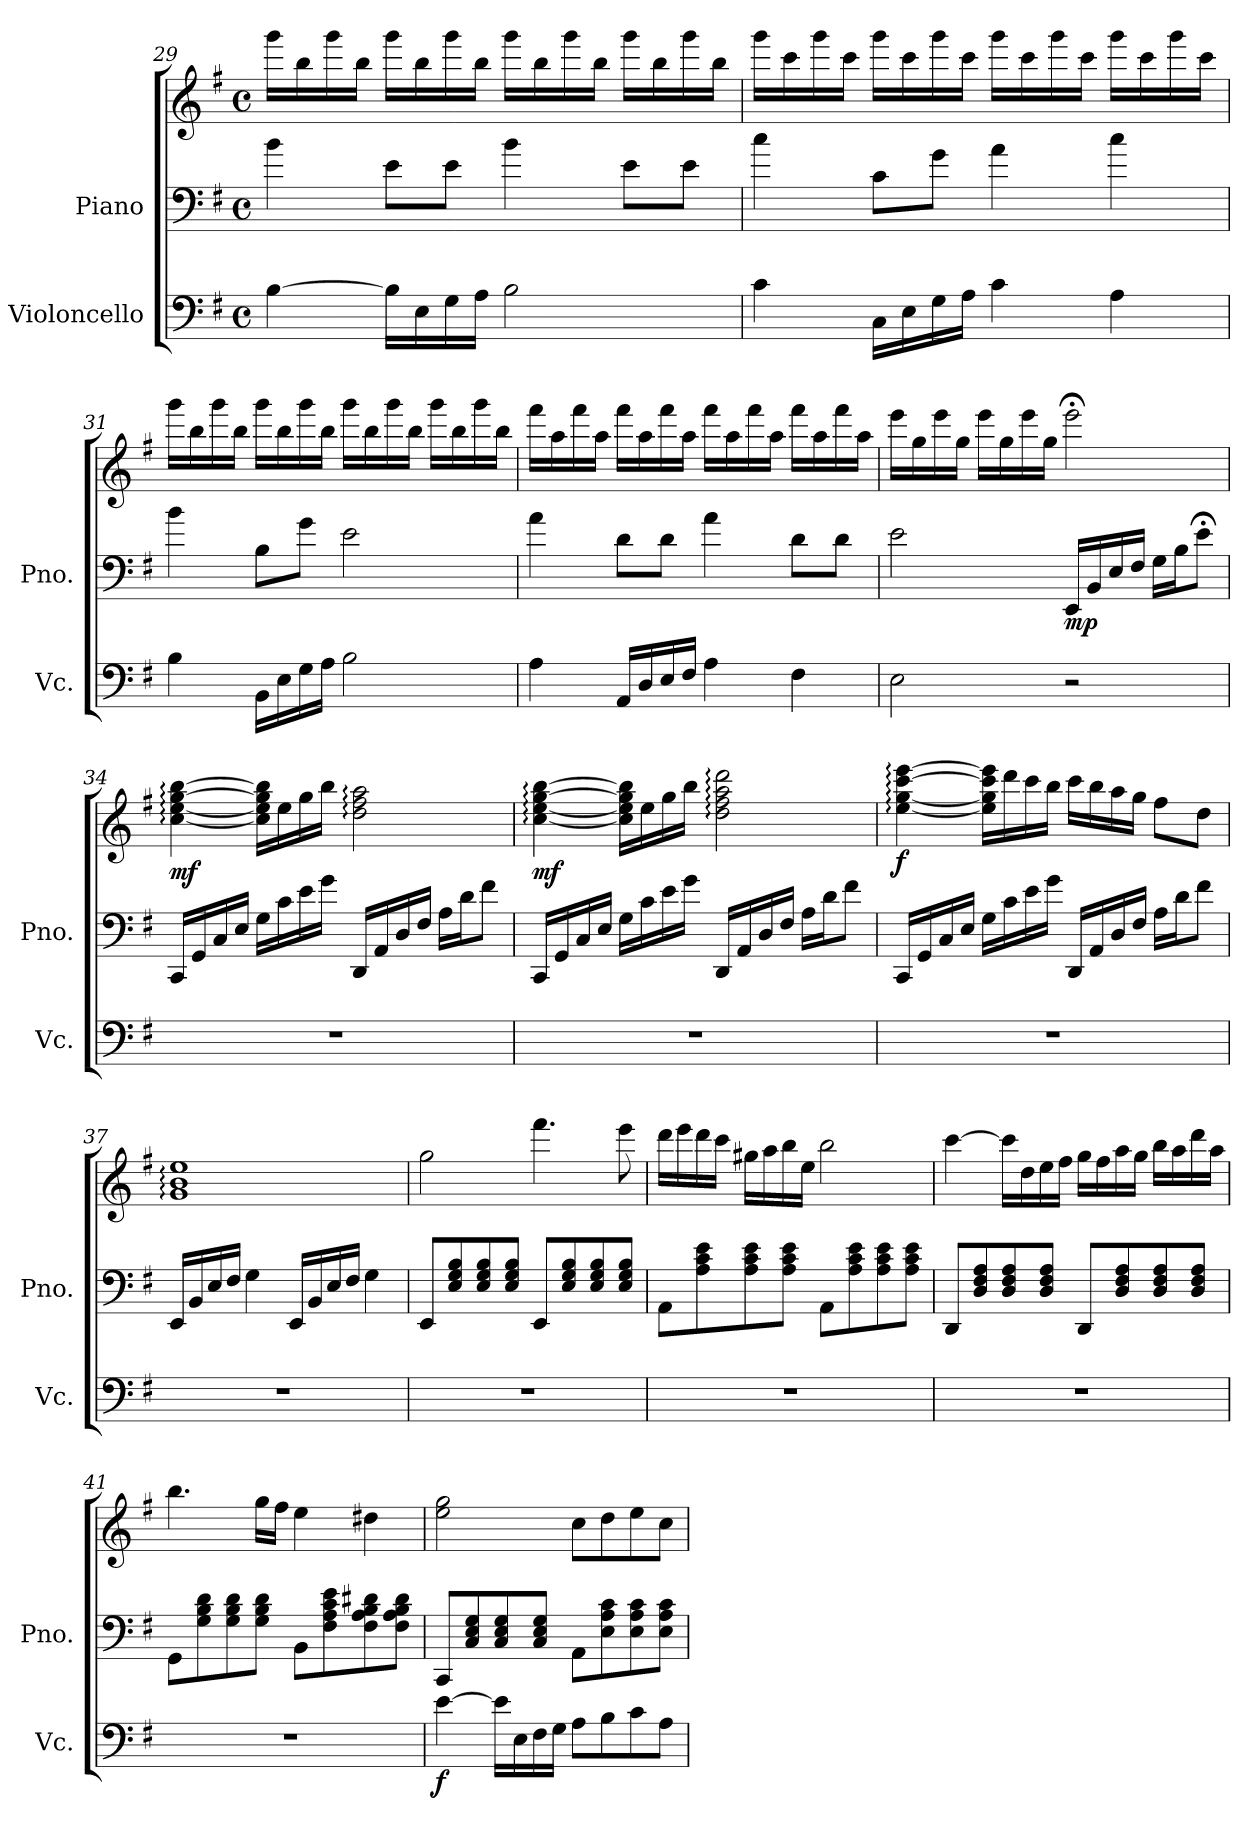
**kern	**dynam	**kern	**kern	**dynam
*part2	*part2	*part1	*part1	*part1
*staff3	*staff3	*staff2	*staff1	*staff1/2
*I"Violoncello	*	*I"Piano	*	*
*I'Vc.	*	*I'Pno.	*	*
!!LO:LB:g=z
*clefF4	*	*clefF4	*clefG2	*
*k[f#]	*	*k[f#]	*k[f#]	*
*M4/4	*	*M4/4	*M4/4	*
*met(c)	*	*met(c)	*met(c)	*
=29	=29	=29	=29	=29
[4B\	.	4b\	16ggg\LL	.
.	.	.	16bb\	.
.	.	.	16ggg\	.
.	.	.	16bb\JJ	.
16B\LL]	.	8e\L	16ggg\LL	.
16E\	.	.	16bb\	.
16G\	.	8e\J	16ggg\	.
16A\JJ	.	.	16bb\JJ	.
2B\	.	4b\	16ggg\LL	.
.	.	.	16bb\	.
.	.	.	16ggg\	.
.	.	.	16bb\JJ	.
.	.	8e\L	16ggg\LL	.
.	.	.	16bb\	.
.	.	8e\J	16ggg\	.
.	.	.	16bb\JJ	.
=30	=30	=30	=30	=30
4c\	.	4cc\	16ggg\LL	.
.	.	.	16ccc\	.
.	.	.	16ggg\	.
.	.	.	16ccc\JJ	.
16C\LL	.	8c\L	16ggg\LL	.
16E\	.	.	16ccc\	.
16G\	.	8g\J	16ggg\	.
16A\JJ	.	.	16ccc\JJ	.
4c\	.	4a\	16ggg\LL	.
.	.	.	16ccc\	.
.	.	.	16ggg\	.
.	.	.	16ccc\JJ	.
4A\	.	4cc\	16ggg\LL	.
.	.	.	16ccc\	.
.	.	.	16ggg\	.
.	.	.	16ccc\JJ	.
!!LO:LB:g=z
=31	=31	=31	=31	=31
4B\	.	4b\	16ggg\LL	.
.	.	.	16bb\	.
.	.	.	16ggg\	.
.	.	.	16bb\JJ	.
16BB\LL	.	8B\L	16ggg\LL	.
16E\	.	.	16bb\	.
16G\	.	8g\J	16ggg\	.
16A\JJ	.	.	16bb\JJ	.
2B\	.	2e\	16ggg\LL	.
.	.	.	16bb\	.
.	.	.	16ggg\	.
.	.	.	16bb\JJ	.
.	.	.	16ggg\LL	.
.	.	.	16bb\	.
.	.	.	16ggg\	.
.	.	.	16bb\JJ	.
=32	=32	=32	=32	=32
4A\	.	4a\	16fff#\LL	.
.	.	.	16aa\	.
.	.	.	16fff#\	.
.	.	.	16aa\JJ	.
16AA/LL	.	8d\L	16fff#\LL	.
16D/	.	.	16aa\	.
16E/	.	8d\J	16fff#\	.
16F#/JJ	.	.	16aa\JJ	.
4A\	.	4a\	16fff#\LL	.
.	.	.	16aa\	.
.	.	.	16fff#\	.
.	.	.	16aa\JJ	.
4F#\	.	8d\L	16fff#\LL	.
.	.	.	16aa\	.
.	.	8d\J	16fff#\	.
.	.	.	16aa\JJ	.
!!LO:PB:g=z
=33	=33	=33	=33	=33
2E\	.	2e\	16eee\LL	.
.	.	.	16gg\	.
.	.	.	16eee\	.
.	.	.	16gg\JJ	.
.	.	.	16eee\LL	.
.	.	.	16gg\	.
.	.	.	16eee\	.
.	.	.	16gg\JJ	.
!	!	!	!	!LO:DY:b=2
2r	.	16EE/LL	2eee;<\	mp
.	.	16BB/	.	.
.	.	16E/	.	.
.	.	16F#/JJ	.	.
.	.	16G\LL	.	.
.	.	16B\J	.	.
.	.	8e;<\J	.	.
=34	=34	=34	=34	=34
!	!	!	!	!LO:DY:b
1r	.	16CC/LL	[4cc\: [4ee\: [4gg\: [4bb\:	mf
.	.	16GG/	.	.
.	.	16C/	.	.
.	.	16E/JJ	.	.
.	.	16G\LL	16cc\] 16ee\] 16gg\] 16bb\]LL	.
.	.	16c\	16ee\	.
.	.	16e\	16gg\	.
.	.	16g\JJ	16bb\JJ	.
.	.	16DD/LL	2dd\: 2ff#\: 2aa\:	.
.	.	16AA/	.	.
.	.	16D/	.	.
.	.	16F#/JJ	.	.
.	.	16A\LL	.	.
.	.	16d\J	.	.
.	.	8f#\J	.	.
!!LO:LB:g=z
=35	=35	=35	=35	=35
!	!	!	!	!LO:DY:b
1r	.	16CC/LL	[4cc\: [4ee\: [4gg\: [4bb\:	mf
.	.	16GG/	.	.
.	.	16C/	.	.
.	.	16E/JJ	.	.
.	.	16G\LL	16cc\] 16ee\] 16gg\] 16bb\]LL	.
.	.	16c\	16ee\	.
.	.	16e\	16gg\	.
.	.	16g\JJ	16bb\JJ	.
.	.	16DD/LL	2dd\: 2ff#\: 2aa\: 2ddd\:	.
.	.	16AA/	.	.
.	.	16D/	.	.
.	.	16F#/JJ	.	.
.	.	16A\LL	.	.
.	.	16d\J	.	.
.	.	8f#\J	.	.
=36	=36	=36	=36	=36
!	!	!	!	!LO:DY:b
1r	.	16CC/LL	[4ee\: [4gg\: [4ccc\: [4eee\:	f
.	.	16GG/	.	.
.	.	16C/	.	.
.	.	16E/JJ	.	.
.	.	16G\LL	16ee\] 16gg\] 16ccc\] 16eee\]LL	.
.	.	16c\	16ddd\	.
.	.	16e\	16ccc\	.
.	.	16g\JJ	16bb\JJ	.
.	.	16DD/LL	16ccc\LL	.
.	.	16AA/	16bb\	.
.	.	16D/	16aa\	.
.	.	16F#/JJ	16gg\JJ	.
*	*	*	*MM52	*
.	.	16A\LL	8ff#\L	.
.	.	16d\J	.	.
*	*	*	*MM48	*
.	.	8f#\J	8dd\J	.
=37	=37	=37	=37	=37
*	*	*	*MM56	*
1r	.	16EE/LL	1g: 1b: 1ee:	.
.	.	16BB/	.	.
.	.	16E/	.	.
.	.	16F#/JJ	.	.
.	.	4G\	.	.
.	.	16EE/LL	.	.
.	.	16BB/	.	.
.	.	16E/	.	.
.	.	16F#/JJ	.	.
.	.	4G\	.	.
!!LO:LB:g=z
=38	=38	=38	=38	=38
!	!	!	!	!LO:DY:b=2
!	!	!	!	!LO:DY:n=1:b
1r	.	8EE/L	2gg\	mp f
.	.	8E/ 8G/ 8B/	.	.
.	.	8E/ 8G/ 8B/	.	.
.	.	8E/ 8G/ 8B/J	.	.
.	.	8EE/L	4.fff#\	.
.	.	8E/ 8G/ 8B/	.	.
.	.	8E/ 8G/ 8B/	.	.
.	.	8E/ 8G/ 8B/J	8eee\	.
=39	=39	=39	=39	=39
1r	.	8AA\L	16ddd\LL	.
.	.	.	16eee\	.
.	.	8A\ 8c\ 8e\	16ddd\	.
.	.	.	16ccc\JJ	.
.	.	8A\ 8c\ 8e\	16gg#X\LL	.
.	.	.	16aa\	.
.	.	8A\ 8c\ 8e\J	16bb\	.
.	.	.	16ee\JJ	.
.	.	8AA\L	2bb\	.
.	.	8A\ 8c\ 8e\	.	.
.	.	8A\ 8c\ 8e\	.	.
.	.	8A\ 8c\ 8e\J	.	.
=40	=40	=40	=40	=40
1r	.	8DD/L	[4ccc\	.
.	.	8D/ 8F#/ 8A/	.	.
.	.	8D/ 8F#/ 8A/	16ccc\LL]	.
.	.	.	16dd\	.
.	.	8D/ 8F#/ 8A/J	16ee\	.
.	.	.	16ff#\JJ	.
.	.	8DD/L	16gg\LL	.
.	.	.	16ff#\	.
.	.	8D/ 8F#/ 8A/	16aa\	.
.	.	.	16gg\JJ	.
.	.	8D/ 8F#/ 8A/	16bb\LL	.
.	.	.	16aa\	.
.	.	8D/ 8F#/ 8A/J	16ddd\	.
.	.	.	16aa\JJ	.
!!LO:LB:g=z
=41	=41	=41	=41	=41
1r	.	8GG\L	4.bb\	.
.	.	8G\ 8B\ 8d\	.	.
.	.	8G\ 8B\ 8d\	.	.
.	.	8G\ 8B\ 8d\J	16gg\LL	.
.	.	.	16ff#\JJ	.
.	.	8BB\L	4ee\	.
.	.	8F#\ 8A\ 8c\ 8e\	.	.
.	.	8F#\ 8A\ 8B\ 8d#X\	4dd#X\	.
.	.	8F#\ 8A\ 8B\ 8d#\J	.	.
=42	=42	=42	=42	=42
!	!LO:DY:b	!	!	!
[4e\	f	8CC/L	2ee\ 2gg\	.
.	.	8C/ 8E/ 8G/	.	.
16e\LL]	.	8C/ 8E/ 8G/	.	.
16E\	.	.	.	.
16F#\	.	8C/ 8E/ 8G/J	.	.
16G\JJ	.	.	.	.
8A\L	.	8AA\L	8cc\L	.
8B\	.	8E\ 8A\ 8c\	8dd\	.
8c\	.	8E\ 8A\ 8c\	8ee\	.
8A\J	.	8E\ 8A\ 8c\J	8cc\J	.
=	=	=	=	=
*-	*-	*-	*-	*-
